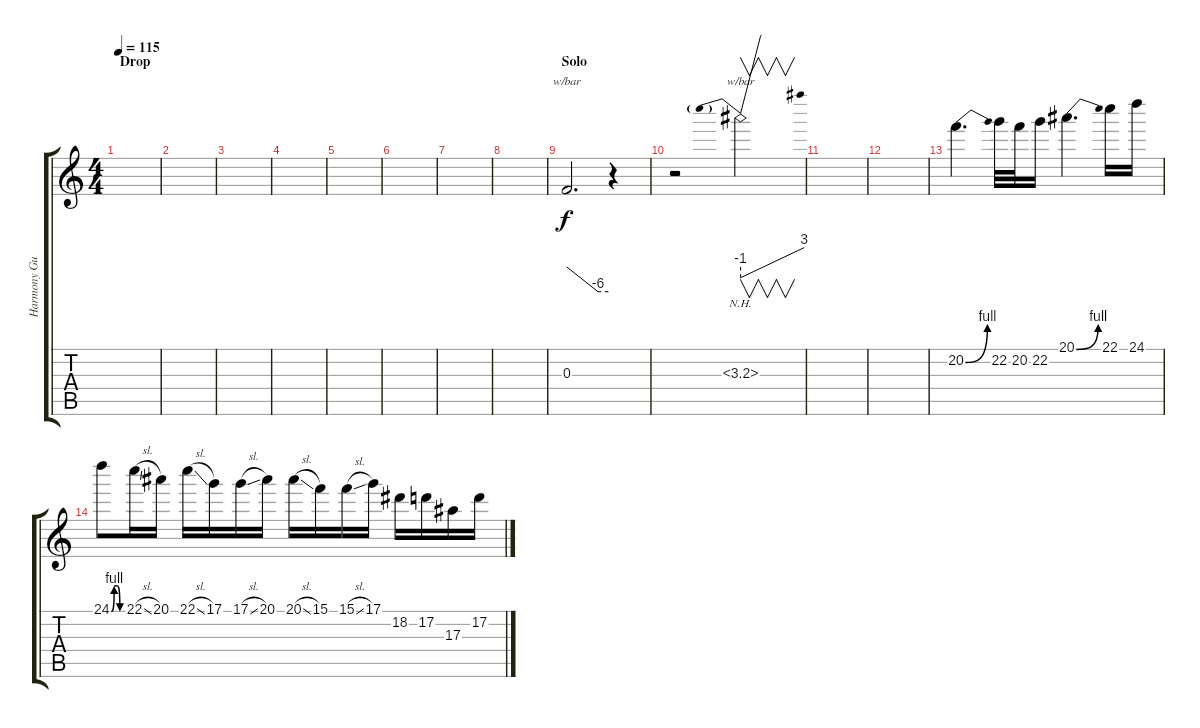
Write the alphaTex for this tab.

\track ("Harmony Guitar " "Harmony Gu") {instrument distortionguitar}
\staff {score tabs}
\tuning (D4 A3 F3 C3 G2 C2) {hide}
\ts (4 4)
\section ("" "Drop")
\tempo 115
\clef g2
\ks c
|
|
|
|
|
|
|
|
\section ("" "Solo")
0.3.2{d tbe (custom default 0 0 45 -24 60 -24)} r.4 |
r.2 3.3{nh}.2{v tbe (predivedive default 0 -4 60 12)} |
|
|
20.2{be (bend 0 0 60 4)}.4{d} 22.2.32 20.2.32 22.2.16 20.1{be (bend 0 0 60 4)}.4{d} 22.1.16 24.1.16 |
24.1{be (custom 0 0 15 4 30 4 45 0 60 0)}.8 22.1{sl}.16 20.1.16 22.1{sl}.16 17.1.16 17.1{sl}.16 20.1.16 20.1{sl}.16 15.1.16 15.1{sl}.16 17.1.16 18.2.16 17.2.16 17.3.16 17.2.16{volume 10}
